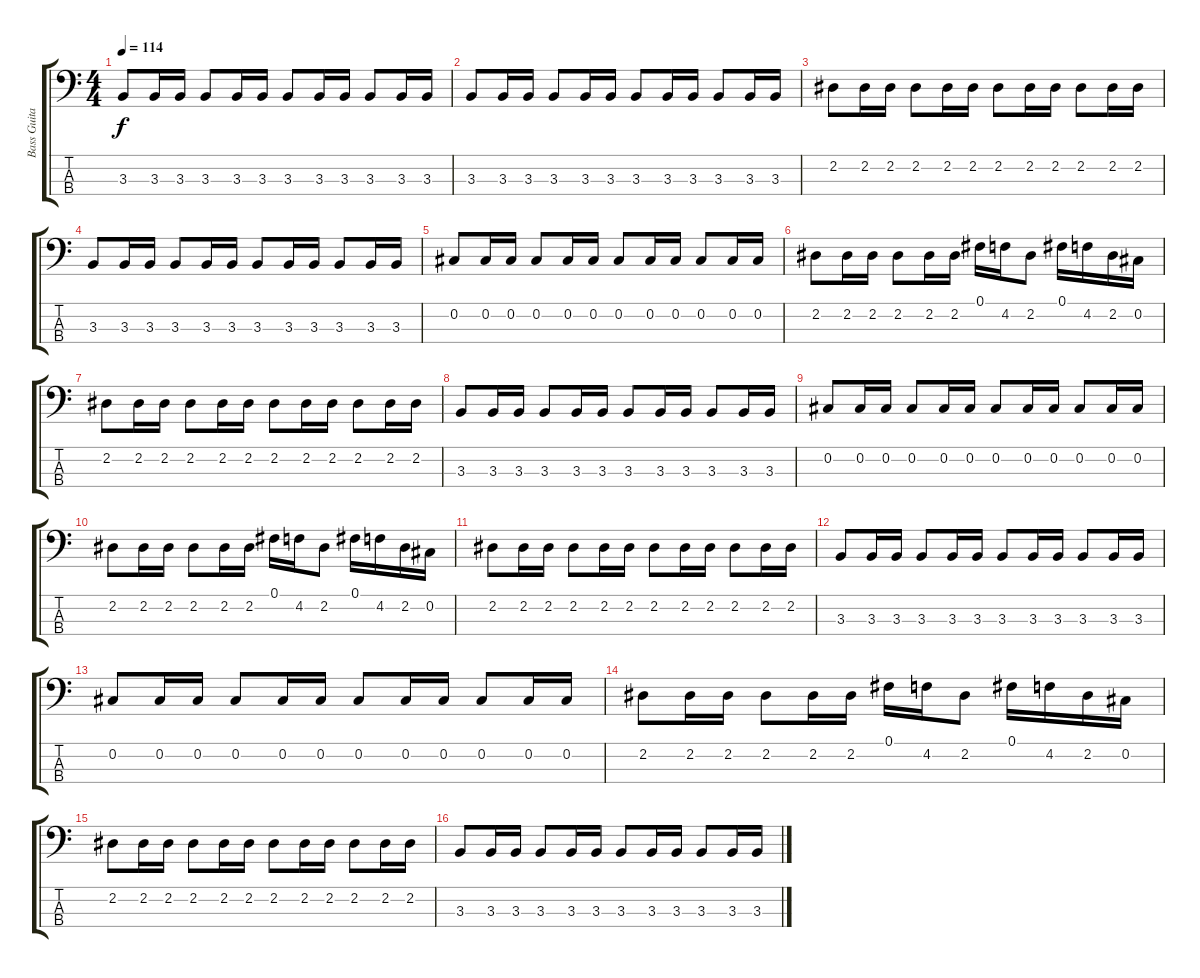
\track ("Bass Guitar" "Bass Guita") {instrument electricbassfinger}
\staff {score tabs}
\tuning (Gb2 Db2 Ab1 Eb1) {hide}
\ts (4 4)
\tempo 114
\clef f4
\ks c
3.3.8{dy f} 3.3.16 3.3.16 3.3.8 3.3.16 3.3.16 3.3.8 3.3.16 3.3.16 3.3.8 3.3.16 3.3.16 |
3.3.8 3.3.16 3.3.16 3.3.8 3.3.16 3.3.16 3.3.8 3.3.16 3.3.16 3.3.8 3.3.16 3.3.16 |
2.2.8 2.2.16 2.2.16 2.2.8 2.2.16 2.2.16 2.2.8 2.2.16 2.2.16 2.2.8 2.2.16 2.2.16 |
3.3.8 3.3.16 3.3.16 3.3.8 3.3.16 3.3.16 3.3.8 3.3.16 3.3.16 3.3.8 3.3.16 3.3.16 |
0.2.8 0.2.16 0.2.16 0.2.8 0.2.16 0.2.16 0.2.8 0.2.16 0.2.16 0.2.8 0.2.16 0.2.16 |
2.2.8 2.2.16 2.2.16 2.2.8 2.2.16 2.2.16 0.1.16 4.2.16 2.2.8 0.1.16 4.2.16 2.2.16 0.2.16 |
2.2.8 2.2.16 2.2.16 2.2.8 2.2.16 2.2.16 2.2.8 2.2.16 2.2.16 2.2.8 2.2.16 2.2.16 |
3.3.8 3.3.16 3.3.16 3.3.8 3.3.16 3.3.16 3.3.8 3.3.16 3.3.16 3.3.8 3.3.16 3.3.16 |
0.2.8 0.2.16 0.2.16 0.2.8 0.2.16 0.2.16 0.2.8 0.2.16 0.2.16 0.2.8 0.2.16 0.2.16 |
2.2.8 2.2.16 2.2.16 2.2.8 2.2.16 2.2.16 0.1.16 4.2.16 2.2.8 0.1.16 4.2.16 2.2.16 0.2.16 |
2.2.8 2.2.16 2.2.16 2.2.8 2.2.16 2.2.16 2.2.8 2.2.16 2.2.16 2.2.8 2.2.16 2.2.16 |
3.3.8 3.3.16 3.3.16 3.3.8 3.3.16 3.3.16 3.3.8 3.3.16 3.3.16 3.3.8 3.3.16 3.3.16 |
0.2.8 0.2.16 0.2.16 0.2.8 0.2.16 0.2.16 0.2.8 0.2.16 0.2.16 0.2.8 0.2.16 0.2.16 |
2.2.8 2.2.16 2.2.16 2.2.8 2.2.16 2.2.16 0.1.16 4.2.16 2.2.8 0.1.16 4.2.16 2.2.16 0.2.16 |
2.2.8 2.2.16 2.2.16 2.2.8 2.2.16 2.2.16 2.2.8 2.2.16 2.2.16 2.2.8 2.2.16 2.2.16 |
3.3.8 3.3.16 3.3.16 3.3.8 3.3.16 3.3.16 3.3.8 3.3.16 3.3.16 3.3.8 3.3.16 3.3.16
